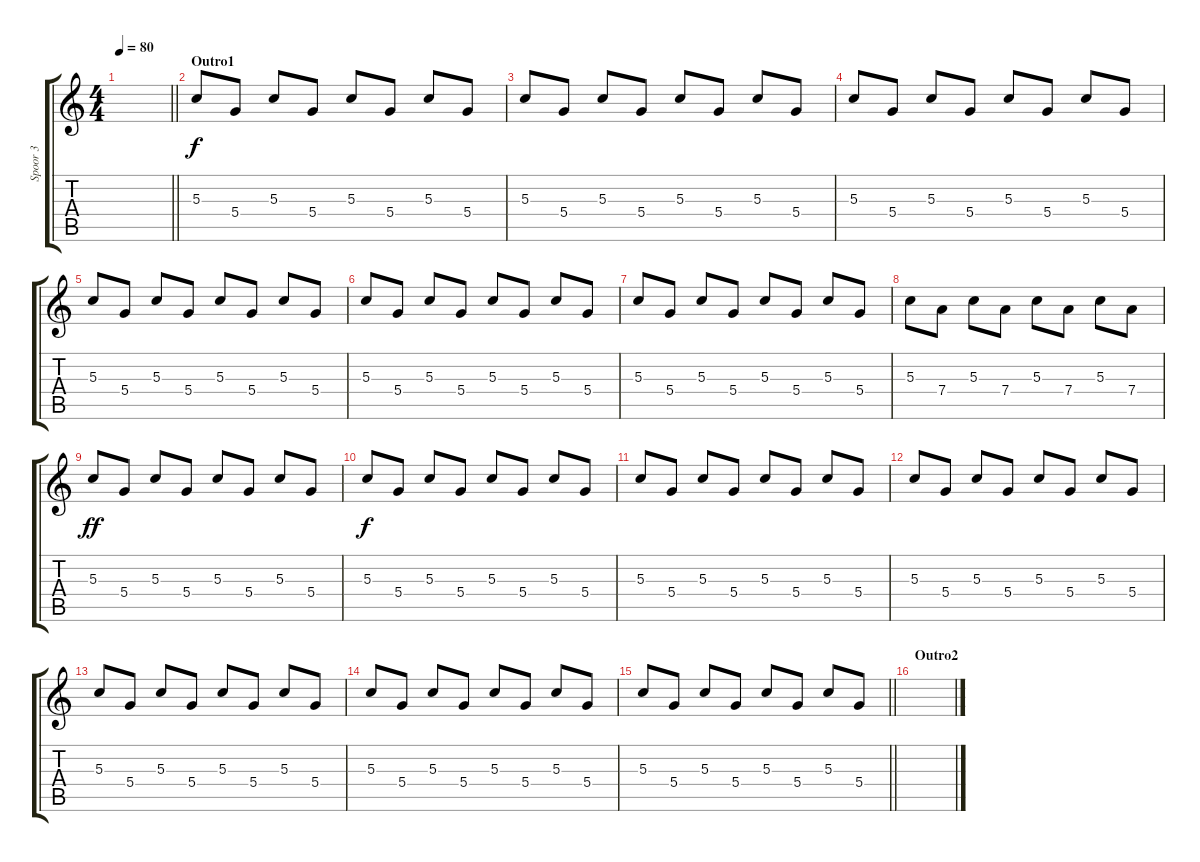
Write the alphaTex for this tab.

\track ("Spoor 3" "Spoor 3") {instrument acousticguitarnylon}
\staff {score tabs}
\tuning (E4 B3 G3 D3 A2 E2) {hide}
\ts (4 4)
\tempo 80
\clef g2
\barLineRight lightlight
\ks c
|
\section ("" "Outro1")
5.3.8{dy f} 5.4.8 5.3.8 5.4.8 5.3.8 5.4.8 5.3.8 5.4.8 |
5.3.8 5.4.8 5.3.8 5.4.8 5.3.8 5.4.8 5.3.8 5.4.8 |
5.3.8 5.4.8 5.3.8 5.4.8 5.3.8 5.4.8 5.3.8 5.4.8 |
5.3.8 5.4.8 5.3.8 5.4.8 5.3.8 5.4.8 5.3.8 5.4.8 |
5.3.8 5.4.8 5.3.8 5.4.8 5.3.8 5.4.8 5.3.8 5.4.8 |
5.3.8 5.4.8 5.3.8 5.4.8 5.3.8 5.4.8 5.3.8 5.4.8 |
5.3.8 7.4.8 5.3.8 7.4.8 5.3.8 7.4.8 5.3.8 7.4.8 |
5.3.8{dy ff} 5.4.8 5.3.8 5.4.8 5.3.8 5.4.8 5.3.8 5.4.8 |
5.3.8{dy f} 5.4.8 5.3.8 5.4.8 5.3.8 5.4.8 5.3.8 5.4.8 |
5.3.8 5.4.8 5.3.8 5.4.8 5.3.8 5.4.8 5.3.8 5.4.8 |
5.3.8 5.4.8 5.3.8 5.4.8 5.3.8 5.4.8 5.3.8 5.4.8 |
5.3.8 5.4.8 5.3.8 5.4.8 5.3.8 5.4.8 5.3.8 5.4.8 |
5.3.8 5.4.8 5.3.8 5.4.8 5.3.8 5.4.8 5.3.8 5.4.8 |
\barLineRight lightlight
5.3.8 5.4.8 5.3.8 5.4.8 5.3.8 5.4.8 5.3.8 5.4.8 |
\section ("" "Outro2")
